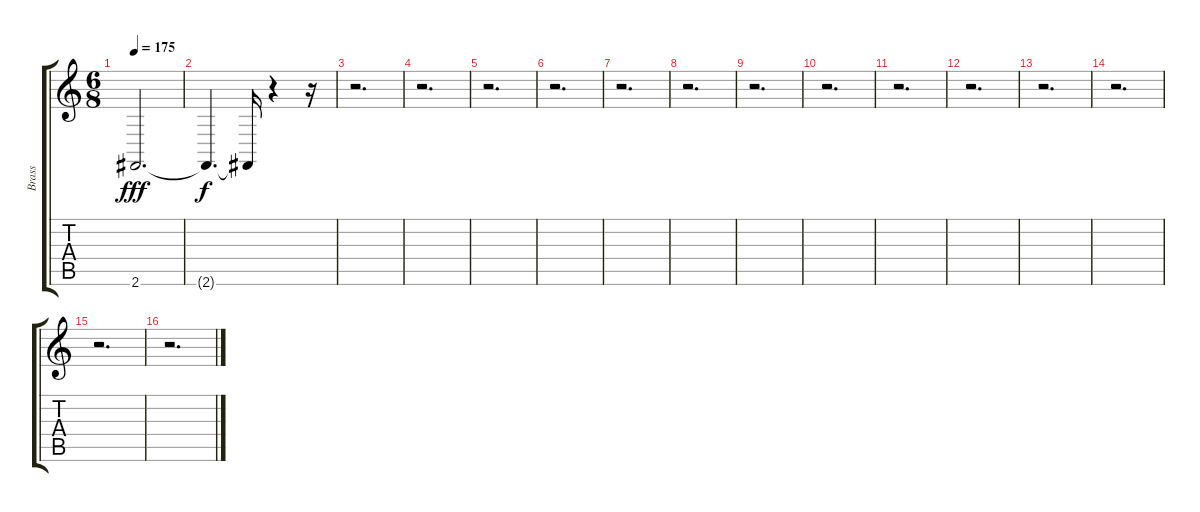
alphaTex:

\track ("Brass" "Brass") {instrument brasssection}
\staff {score tabs}
\tuning (E4 B3 G3 D3 A2 E2) {hide}
\ts (6 8)
\tempo 175
\clef g2
\ks c
2.6.2{d dy fff} |
2.6{t}.4{d dy f} 2.6{t}.16 r.4 r.16 |
r.2{d} |
r.2{d} |
r.2{d} |
r.2{d} |
r.2{d} |
r.2{d} |
r.2{d} |
r.2{d} |
r.2{d} |
r.2{d} |
r.2{d} |
r.2{d} |
r.2{d} |
r.2{d}
